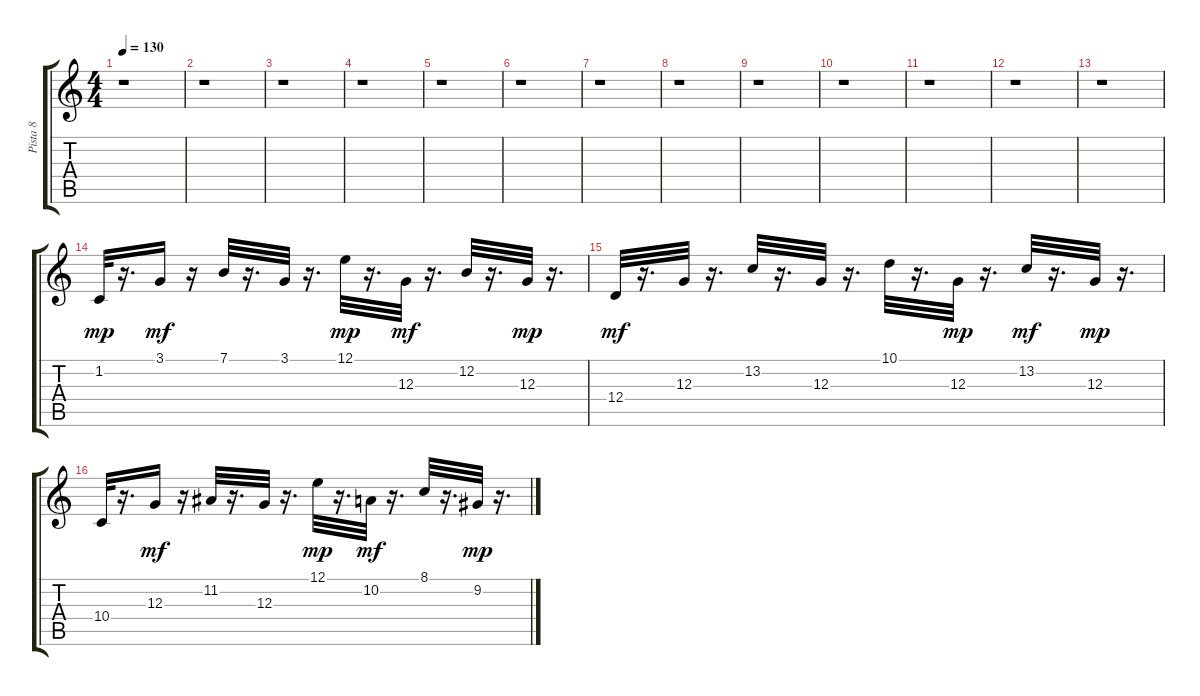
\track ("Pista 8" "Pista 8") {instrument stringensemble1}
\staff {score tabs}
\tuning (E4 B3 G3 D3 A2 E2) {hide}
\ts (4 4)
\tempo 130
\clef g2
\ks c
r.1{dy mp} |
r.1 |
r.1 |
r.1 |
r.1 |
r.1 |
r.1 |
r.1 |
r.1 |
r.1 |
r.1 |
r.1 |
r.1 |
1.2.32 r.16{d} 3.1.16{dy mf} r.16 7.1.32 r.16{d} 3.1.32 r.16{d} 12.1.32{dy mp} r.16{d} 12.3.32{dy mf} r.16{d} 12.2.32 r.16{d} 12.3.32{dy mp} r.16{d} |
12.4.32{dy mf} r.16{d} 12.3.32 r.16{d} 13.2.32 r.16{d} 12.3.32 r.16{d} 10.1.32 r.16{d} 12.3.32{dy mp} r.16{d} 13.2.32{dy mf} r.16{d} 12.3.32{dy mp} r.16{d} |
10.4.32 r.16{d} 12.3.16{dy mf} r.16 11.2.32 r.16{d} 12.3.32 r.16{d} 12.1.32{dy mp} r.16{d} 10.2.32{dy mf} r.16{d} 8.1.32 r.16{d} 9.2.32{dy mp} r.16{d}
